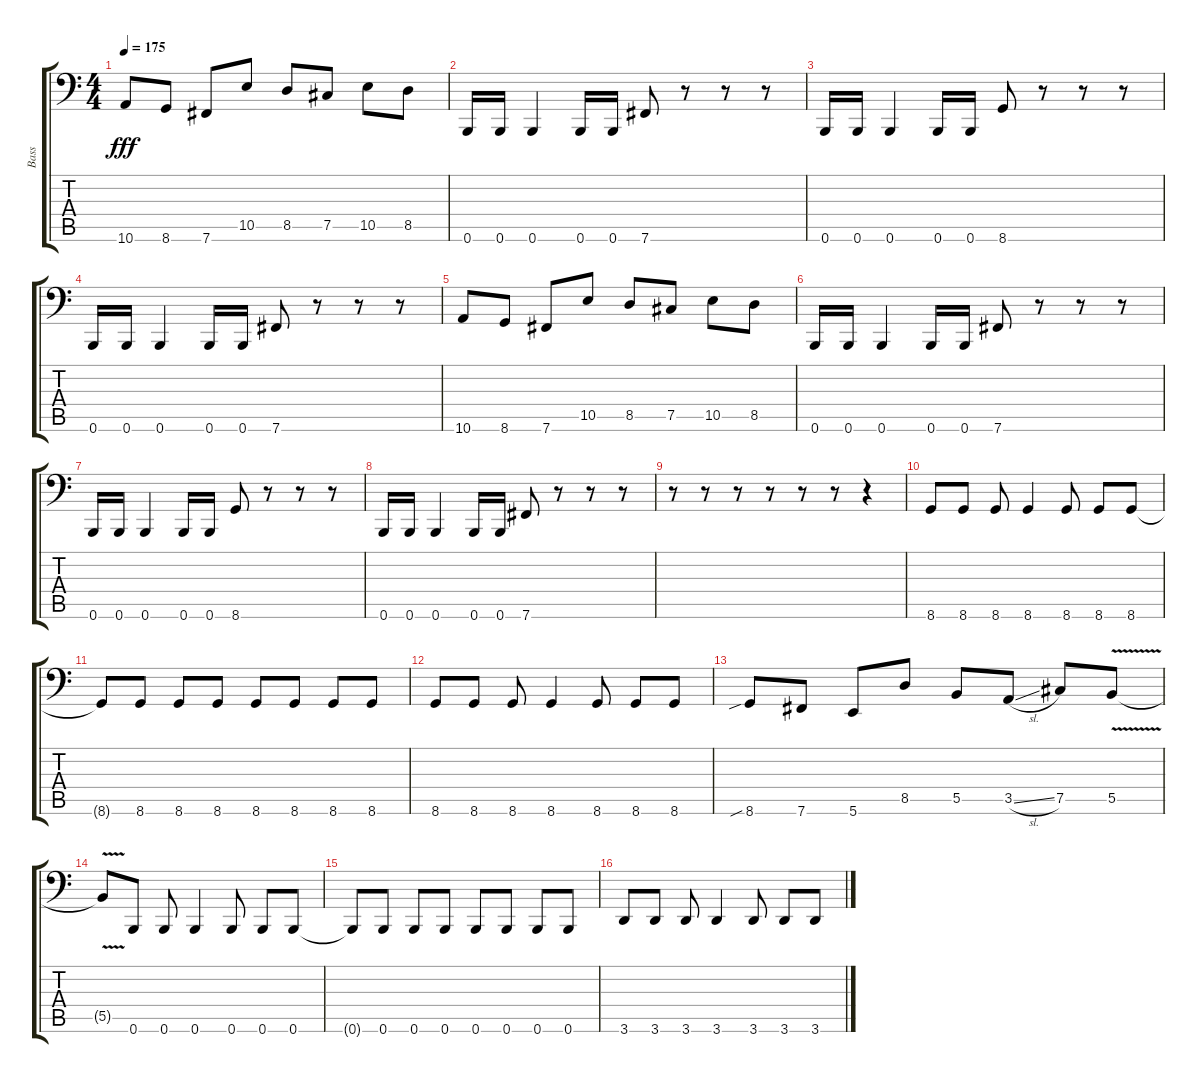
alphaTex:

\track ("Bass" "Bass") {instrument electricbasspick}
\staff {score tabs}
\tuning (Db3 Ab2 E2 B1 Gb1 B0) {hide}
\ts (4 4)
\tempo 175
\clef f4
\ks c
10.6.8{dy fff} 8.6.8 7.6.8 10.5.8 8.5.8 7.5.8 10.5.8 8.5.8 |
0.6.16 0.6.16 0.6.4 0.6.16 0.6.16 7.6.8 r.8 r.8 r.8 |
0.6.16 0.6.16 0.6.4 0.6.16 0.6.16 8.6.8 r.8 r.8 r.8 |
0.6.16 0.6.16 0.6.4 0.6.16 0.6.16 7.6.8 r.8 r.8 r.8 |
10.6.8 8.6.8 7.6.8 10.5.8 8.5.8 7.5.8 10.5.8 8.5.8 |
0.6.16 0.6.16 0.6.4 0.6.16 0.6.16 7.6.8 r.8 r.8 r.8 |
0.6.16 0.6.16 0.6.4 0.6.16 0.6.16 8.6.8 r.8 r.8 r.8 |
0.6.16 0.6.16 0.6.4 0.6.16 0.6.16 7.6.8 r.8 r.8 r.8 |
r.8 r.8 r.8 r.8 r.8 r.8 r.4 |
8.6.8 8.6.8 8.6.8 8.6.4 8.6.8 8.6.8 8.6.8 |
8.6{t}.8 8.6.8 8.6.8 8.6.8 8.6.8 8.6.8 8.6.8 8.6.8 |
8.6.8 8.6.8 8.6.8 8.6.4 8.6.8 8.6.8 8.6.8 |
8.6{sib}.8 7.6.8 5.6.8 8.5.8 5.5.8 3.5{sl}.8 7.5.8 5.5{v}.8 |
5.5{t}.8 0.6.8 0.6.8 0.6.4 0.6.8 0.6.8 0.6.8 |
0.6{t}.8 0.6.8 0.6.8 0.6.8 0.6.8 0.6.8 0.6.8 0.6.8 |
3.6.8 3.6.8 3.6.8 3.6.4 3.6.8 3.6.8 3.6.8
